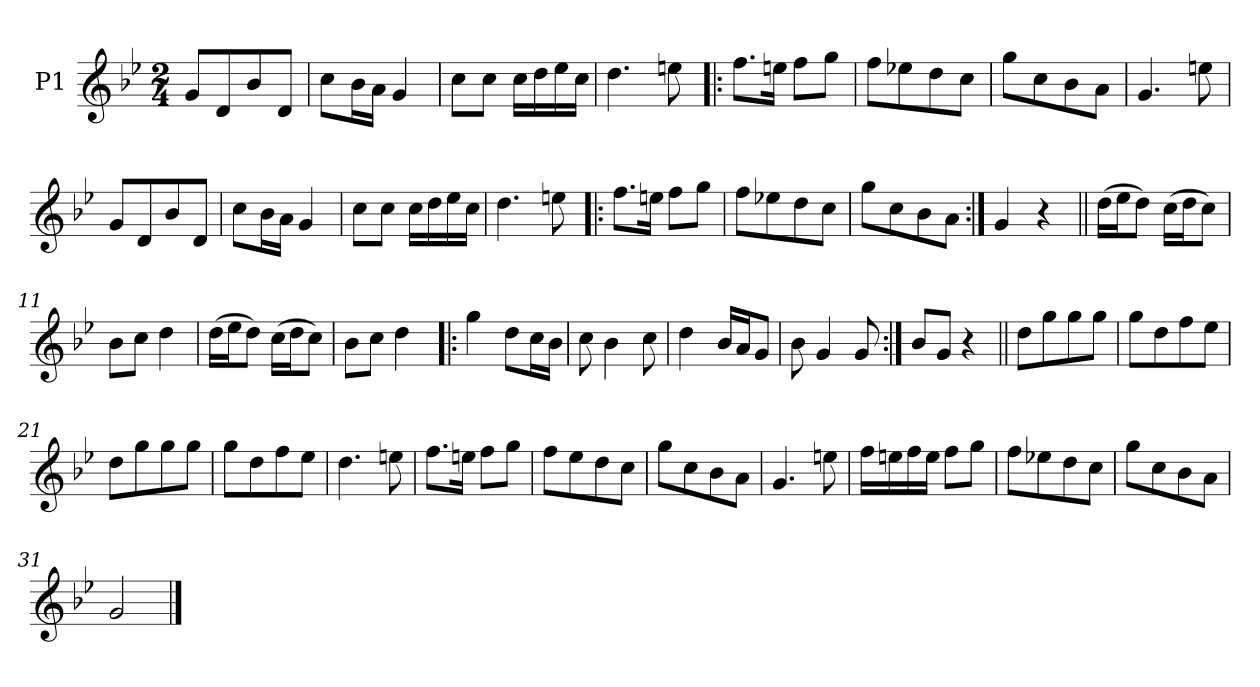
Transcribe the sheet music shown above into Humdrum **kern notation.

**kern
*part1
*staff1
*I"P1
*clefG2
*k[b-e-]
*g:
*M2/4
=1
8gL
8d
8b-
8dJ
=2
8ccL
16b-L
16aJJ
4g
=3
8ccL
8ccJ
16ccLL
16dd
16ee-
16ccJJ
=4
4.dd
8een
=5!|:
8.ffL
16eenJk
8ffL
8ggJ
=6
8ffL
8ee-X
8dd
8ccJ
=7
8ggL
8cc
8b-
8aJ
=8
4.g
8een
=1
8gL
8d
8b-
8dJ
=2
8ccL
16b-L
16aJJ
4g
=3
8ccL
8ccJ
16ccLL
16dd
16ee-
16ccJJ
=4
4.dd
8een
=5!|:
8.ffL
16eenJk
8ffL
8ggJ
=6
8ffL
8ee-X
8dd
8ccJ
=7
8ggL
8cc
8b-
8aJ
=9:|!
4g
4r
=10||
(16ddLL
16ee-J
8ddJ)
(16ccLL
16ddJ
8ccJ)
=11
8b-L
8ccJ
4dd
=12
(16ddLL
16ee-J
8ddJ)
(16ccLL
16ddJ
8ccJ)
=13
8b-L
8ccJ
4dd
=14!|:
4gg
8ddL
16ccL
16b-JJ
=15
8cc
4b-
8cc
=16
4dd
16b-LL
16aJ
8gJ
=17
8b-
4g
8g
=18:|!
8b-L
8gJ
4r
=19||
8ddL
8gg
8gg
8ggJ
=20
8ggL
8dd
8ff
8ee-J
=21
8ddL
8gg
8gg
8ggJ
=22
8ggL
8dd
8ff
8ee-J
=23
4.dd
8een
=24
8.ffL
16eenJk
8ffL
8ggJ
=25
8ffL
8ee-
8dd
8ccJ
=26
8ggL
8cc
8b-
8aJ
=27
4.g
8een
=28
16ffLL
16een
16ff
16eeJJ
8ffL
8ggJ
=29
8ffL
8ee-X
8dd
8ccJ
=30
8ggL
8cc
8b-
8aJ
=31
2g
==
*-
